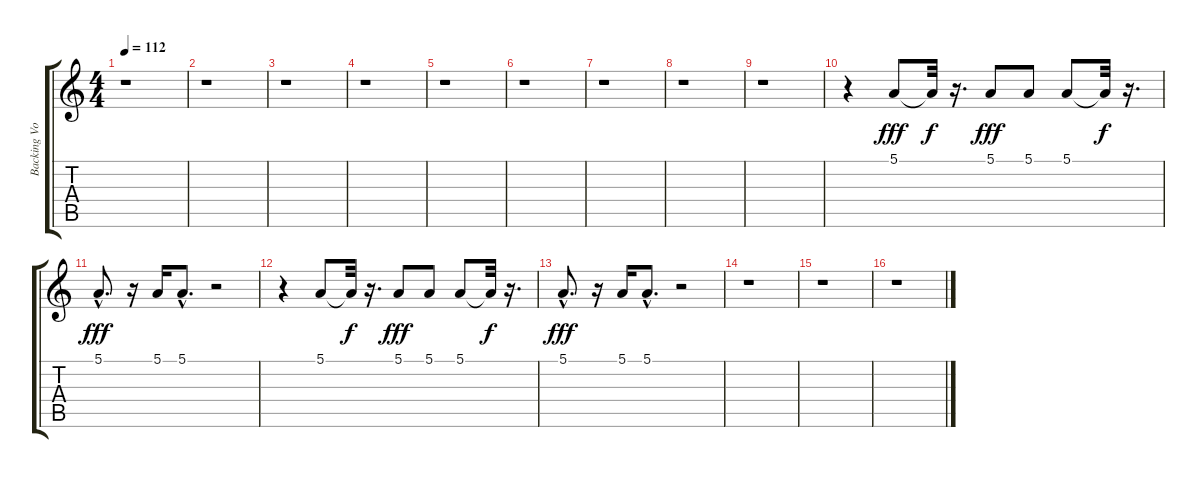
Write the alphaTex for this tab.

\track ("Backing Voices" "Backing Vo") {instrument tenorsax}
\staff {score tabs}
\tuning (E4 B3 G3 D3 A2 E2) {hide}
\ts (4 4)
\tempo 112
\clef g2
\ks c
r.1{dy fff} |
r.1 |
r.1 |
r.1 |
r.1 |
r.1 |
r.1 |
r.1 |
r.1 |
r.4 5.1.8 5.1{t}.32{dy f} r.16{d} 5.1.8{dy fff} 5.1.8 5.1.8 5.1{t}.32{dy f} r.16{d} |
5.1{hac}.8{d dy fff} r.16 5.1.16 5.1{hac}.8{d} r.2 |
r.4 5.1.8 5.1{t}.32{dy f} r.16{d} 5.1.8{dy fff} 5.1.8 5.1.8 5.1{t}.32{dy f} r.16{d} |
5.1{hac}.8{d dy fff} r.16 5.1.16 5.1{hac}.8{d} r.2 |
r.1 |
r.1 |
r.1
